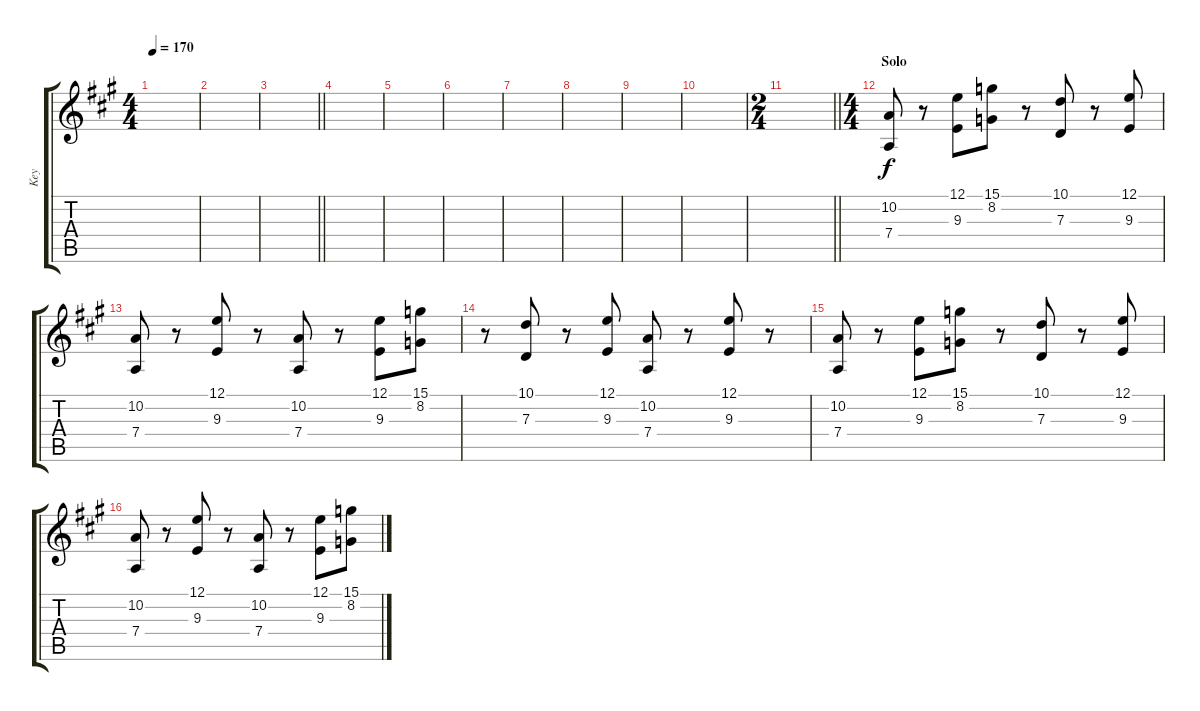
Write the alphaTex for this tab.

\track ("Key" "Key") {instrument acousticgrandpiano}
\staff {score tabs}
\tuning (E4 B3 G3 D3 A2 E2) {hide}
\ts (4 4)
\tempo 170
\clef g2
\ks f#minor
|
|
\barLineRight lightlight
|
|
|
|
|
|
|
|
\ts (2 4)
\barLineRight lightlight
|
\ts (4 4)
\section ("" "Solo")
(10.2 7.4).8 r.8 (12.1 9.3).8 (15.1 8.2).8 r.8 (10.1 7.3).8 r.8 (12.1 9.3).8 |
(10.2 7.4).8 r.8 (12.1 9.3).8 r.8 (10.2 7.4).8 r.8 (12.1 9.3).8 (15.1 8.2).8 |
r.8 (10.1 7.3).8 r.8 (12.1 9.3).8 (10.2 7.4).8 r.8 (12.1 9.3).8 r.8 |
(10.2 7.4).8 r.8 (12.1 9.3).8 (15.1 8.2).8 r.8 (10.1 7.3).8 r.8 (12.1 9.3).8 |
(10.2 7.4).8 r.8 (12.1 9.3).8 r.8 (10.2 7.4).8 r.8 (12.1 9.3).8 (15.1 8.2).8
